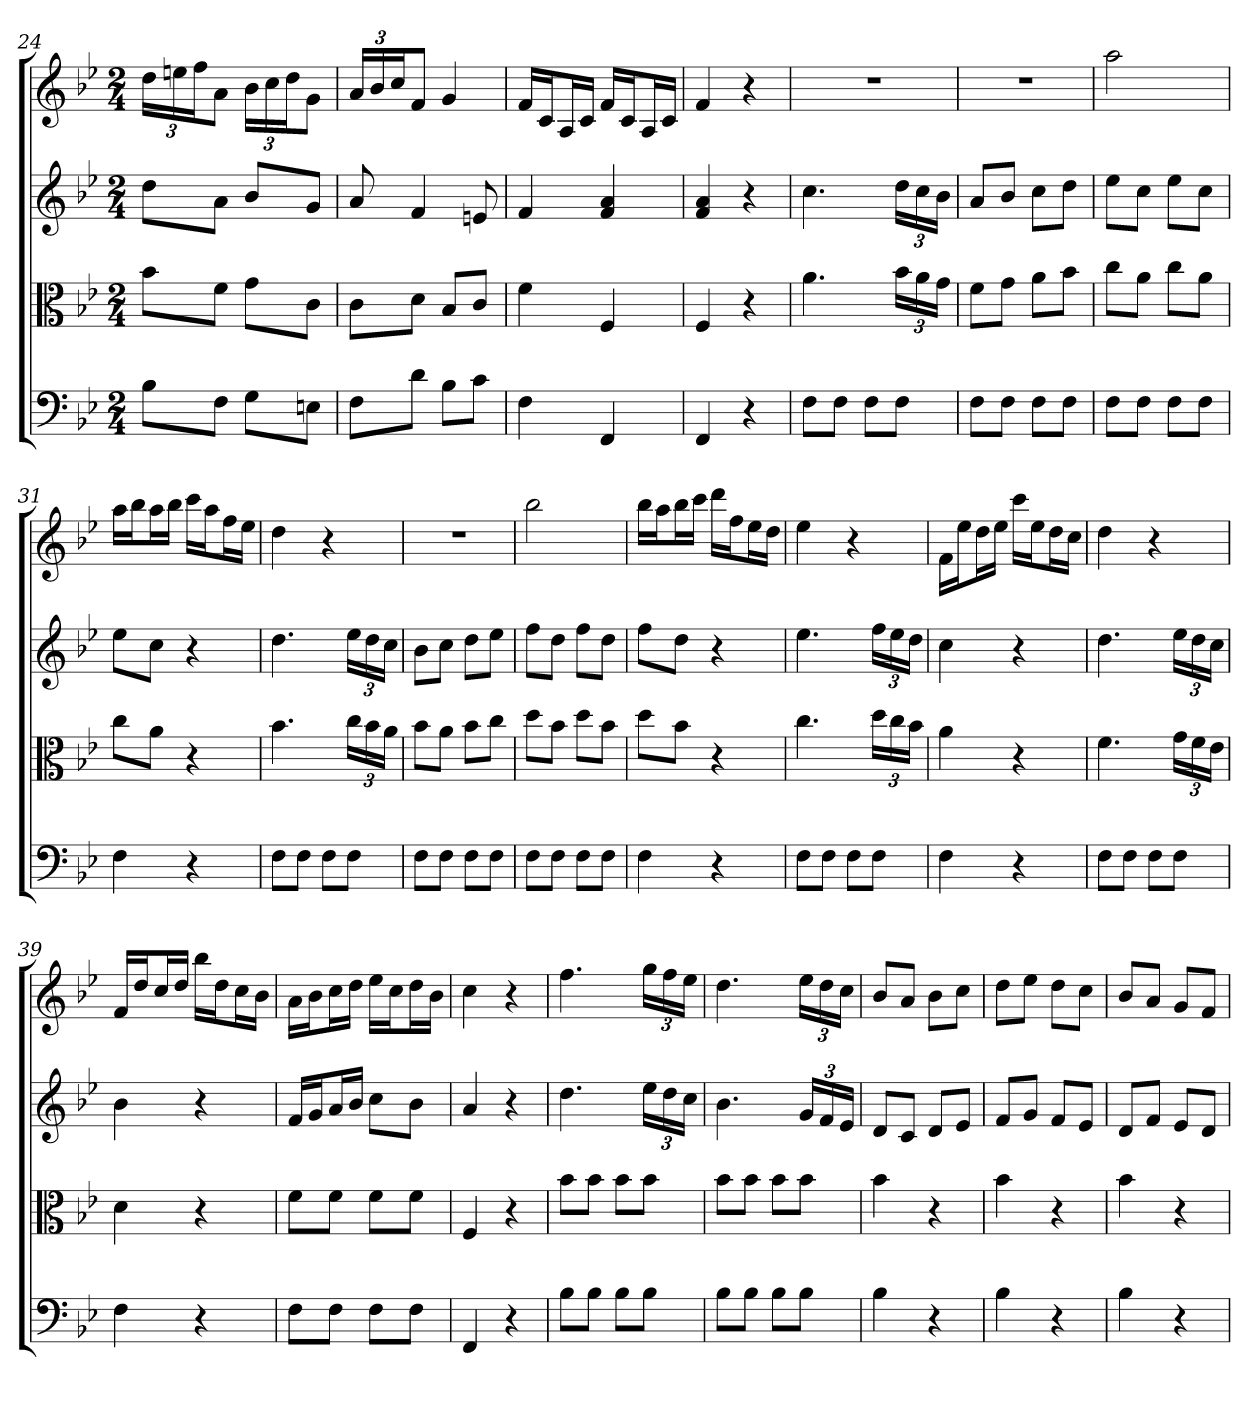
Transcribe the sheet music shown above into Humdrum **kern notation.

**kern	**kern	**kern	**kern
*part4	*part3	*part2	*part1
*staff4	*staff3	*staff2	*staff1
*clefF4	*clefC3	*	*
*k[b-e-]	*k[b-e-]	*k[b-e-]	*k[b-e-]
*B-:	*B-:	*B-:	*B-:
*M2/4	*M2/4	*M2/4	*M2/4
=24	=24	=24	=24
8B-\L	8b-\L	8ddL	24ddLL
.	.	.	24een
.	.	.	24ffJ
8F\J	8f\J	8aJ	8aJ
8G\L	8g\L	8b-L	24b-LL
.	.	.	24cc
.	.	.	24ddJ
8En\J	8c\J	8gJ	8gJ
=25	=25	=25	=25
8F\L	8c\L	8a	24aLL
.	.	.	24b-
.	.	.	24ccJ
8d\J	8d\J	4f	8fJ
8B-\L	8B-/L	.	4g
8c\J	8c/J	8en	.
=26	=26	=26	=26
4F	4f	4f	16fLL
.	.	.	16cJ
.	.	.	16AL
.	.	.	16cJJ
4FF	4F	4f 4a	16fLL
.	.	.	16cJ
.	.	.	16AL
.	.	.	16cJJ
=27	=27	=27	=27
4FF	4F	4f 4a	4f
4r	4r	4r	4r
=28	=28	=28	=28
8F\L	4.a	4.cc	2r
8F\J	.	.	.
8F\L	.	.	.
8F\J	24b-\LL	24ddLL	.
.	24a\	24cc	.
.	24g\JJ	24b-JJ	.
=29	=29	=29	=29
8F\L	8f\L	8aL	2r
8F\J	8g\J	8b-J	.
8F\L	8a\L	8ccL	.
8F\J	8b-\J	8ddJ	.
=30	=30	=30	=30
8F\L	8cc\L	8ee-L	2aa
8F\J	8a\J	8ccJ	.
8F\L	8cc\L	8ee-L	.
8F\J	8a\J	8ccJ	.
=31	=31	=31	=31
4F	8cc\L	8ee-L	16aaLL
.	.	.	16bb-J
.	8a\J	8ccJ	16aaL
.	.	.	16bb-JJ
4r	4r	4r	16cccLL
.	.	.	16aaJ
.	.	.	16ffL
.	.	.	16ee-JJ
=32	=32	=32	=32
8F\L	4.b-	4.dd	4dd
8F\J	.	.	.
8F\L	.	.	4r
8F\J	24cc\LL	24ee-LL	.
.	24b-\	24dd	.
.	24a\JJ	24ccJJ	.
=33	=33	=33	=33
8F\L	8b-\L	8b-L	2r
8F\J	8a\J	8ccJ	.
8F\L	8b-\L	8ddL	.
8F\J	8cc\J	8ee-J	.
=34	=34	=34	=34
8F\L	8dd\L	8ffL	2bb-
8F\J	8b-\J	8ddJ	.
8F\L	8dd\L	8ffL	.
8F\J	8b-\J	8ddJ	.
=35	=35	=35	=35
4F	8dd\L	8ffL	16bb-LL
.	.	.	16aaJ
.	8b-\J	8ddJ	16bb-L
.	.	.	16cccJJ
4r	4r	4r	16dddLL
.	.	.	16ffJ
.	.	.	16ee-L
.	.	.	16ddJJ
=36	=36	=36	=36
8F\L	4.cc	4.ee-	4ee-
8F\J	.	.	.
8F\L	.	.	4r
8F\J	24dd\LL	24ffLL	.
.	24cc\	24ee-	.
.	24b-\JJ	24ddJJ	.
=37	=37	=37	=37
4F	4a	4cc	16fLL
.	.	.	16ee-J
.	.	.	16ddL
.	.	.	16ee-JJ
4r	4r	4r	16cccLL
.	.	.	16ee-J
.	.	.	16ddL
.	.	.	16ccJJ
=38	=38	=38	=38
8F\L	4.f	4.dd	4dd
8F\J	.	.	.
8F\L	.	.	4r
8F\J	24g\LL	24ee-LL	.
.	24f\	24dd	.
.	24e-\JJ	24ccJJ	.
=39	=39	=39	=39
4F	4d	4b-	16fLL
.	.	.	16ddJ
.	.	.	16ccL
.	.	.	16ddJJ
4r	4r	4r	16bb-LL
.	.	.	16ddJ
.	.	.	16ccL
.	.	.	16b-JJ
=40	=40	=40	=40
8F\L	8f\L	16fLL	16aLL
.	.	16gJ	16b-J
8F\J	8f\J	16aL	16ccL
.	.	16b-JJ	16ddJJ
8F\L	8f\L	8ccL	16ee-LL
.	.	.	16ccJ
8F\J	8f\J	8b-J	16ddL
.	.	.	16b-JJ
=41	=41	=41	=41
4FF	4F	4a	4cc
4r	4r	4r	4r
=42	=42	=42	=42
8B-\L	8b-\L	4.dd	4.ff
8B-\J	8b-\J	.	.
8B-\L	8b-\L	.	.
8B-\J	8b-\J	24ee-LL	24ggLL
.	.	24dd	24ff
.	.	24ccJJ	24ee-JJ
=43	=43	=43	=43
8B-\L	8b-\L	4.b-	4.dd
8B-\J	8b-\J	.	.
8B-\L	8b-\L	.	.
8B-\J	8b-\J	24gLL	24ee-LL
.	.	24f	24dd
.	.	24e-JJ	24ccJJ
=44	=44	=44	=44
4B-	4b-	8dL	8b-L
.	.	8cJ	8aJ
4r	4r	8dL	8b-L
.	.	8e-J	8ccJ
=45	=45	=45	=45
4B-	4b-	8fL	8ddL
.	.	8gJ	8ee-J
4r	4r	8fL	8ddL
.	.	8e-J	8ccJ
=46	=46	=46	=46
4B-	4b-	8dL	8b-L
.	.	8fJ	8aJ
4r	4r	8e-L	8gL
.	.	8dJ	8fJ
=	=	=	=
*-	*-	*-	*-
